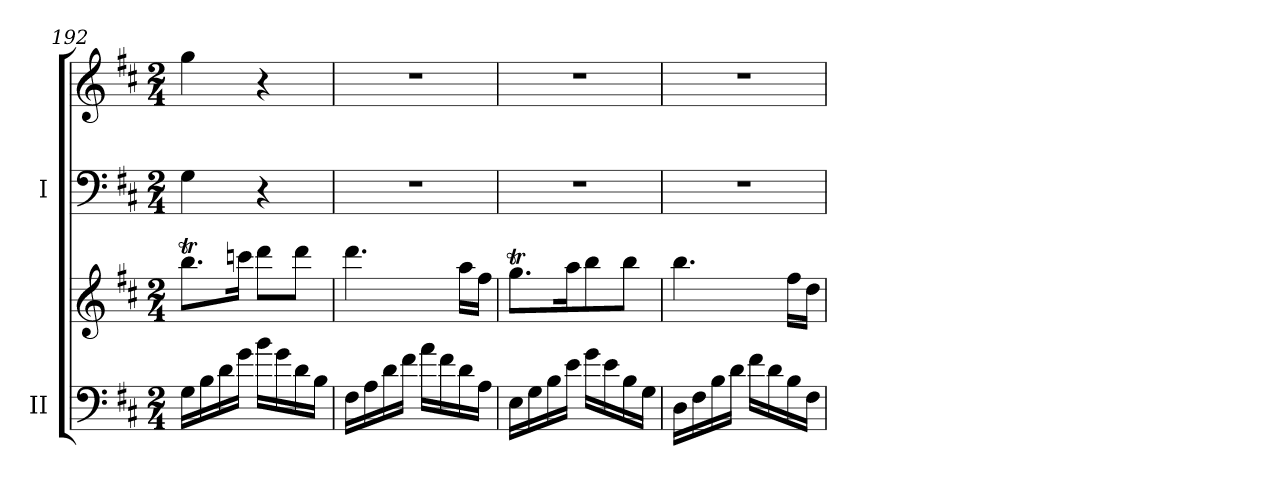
**kern	**kern	**kern	**kern
*part2	*part2	*part1	*part1
*staff4	*staff3	*staff2	*staff1
*I"II	*	*I"I	*
*I'II	*	*I'I	*
*clefF4	*clefG2	*clefF4	*clefG2
*k[f#c#]	*k[f#c#]	*k[f#c#]	*k[f#c#]
*M2/4	*M2/4	*M2/4	*M2/4
=192	=192	=192	=192
16G\LL	8.bbT\L	4G\	4gg\
16B\	.	.	.
16d\	.	.	.
16g\JJ	16cccn\Jk	.	.
16b\LL	8ddd\L	4r	4r
16g\	.	.	.
16d\	8ddd\J	.	.
16B\JJ	.	.	.
=193	=193	=193	=193
16F#\LL	4.ddd\	2r	2r
16A\	.	.	.
16d\	.	.	.
16f#\JJ	.	.	.
16a\LL	.	.	.
16f#\	.	.	.
16d\	16aa\LL	.	.
16A\JJ	16ff#\JJ	.	.
!!LO:LB:g=z
=194	=194	=194	=194
16E\LL	8.ggT\L	2r	2r
16G\	.	.	.
16B\	.	.	.
16e\JJ	16aa\K	.	.
16g\LL	8bb\	.	.
16e\	.	.	.
16B\	8bb\J	.	.
16G\JJ	.	.	.
=195	=195	=195	=195
16D\LL	4.bb\	2r	2r
16F#\	.	.	.
16B\	.	.	.
16d\JJ	.	.	.
16f#\LL	.	.	.
16d\	.	.	.
16B\	16ff#\LL	.	.
16F#\JJ	16dd\JJ	.	.
=	=	=	=
*-	*-	*-	*-
